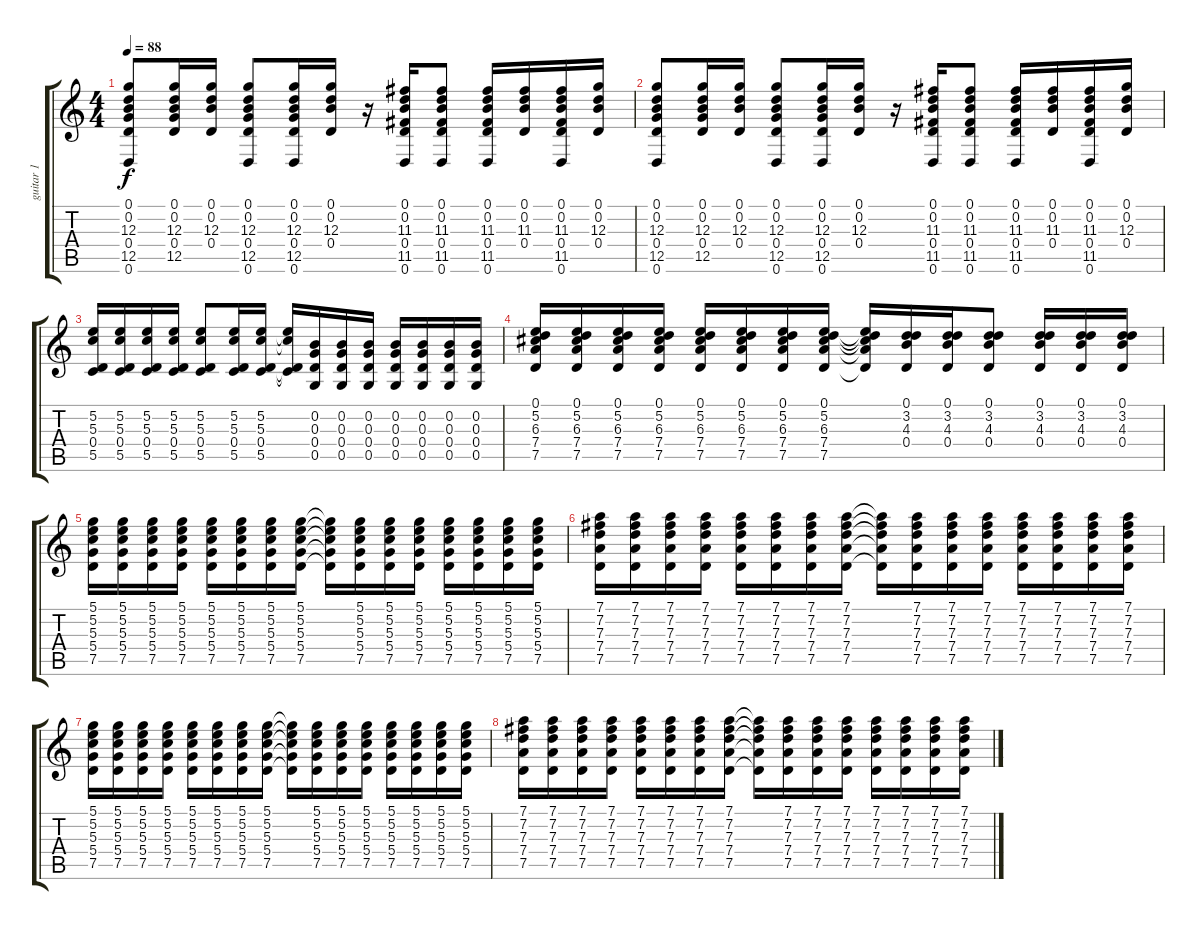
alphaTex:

\track ("guitar 1" "guitar 1") {instrument acousticguitarsteel}
\staff {score tabs}
\tuning (D4 B3 G3 D3 G2 D2) {hide}
\ts (4 4)
\tempo 88
\clef g2
\ks c
(0.1 0.2 12.3 0.4 12.5 0.6).8{dy f} (0.1 0.2 12.3 0.4 12.5).16 (0.1 0.2 12.3 0.4).16 (0.1 0.2 12.3 0.4 12.5 0.6).8 (0.1 0.2 12.3 0.4 12.5 0.6).16 (0.1 0.2 12.3 0.4).16 r.16 (0.1 0.2 11.3 0.4 11.5 0.6).16 (0.1 0.2 11.3 0.4 11.5 0.6).8 (0.1 0.2 11.3 0.4 11.5 0.6).16 (0.1 0.2 11.3 0.4).16 (0.1 0.2 11.3 0.4 11.5 0.6).16 (0.1 0.2 12.3 0.4).16 |
(0.1 0.2 12.3 0.4 12.5 0.6).8 (0.1 0.2 12.3 0.4 12.5).16 (0.1 0.2 12.3 0.4).16 (0.1 0.2 12.3 0.4 12.5 0.6).8 (0.1 0.2 12.3 0.4 12.5 0.6).16 (0.1 0.2 12.3 0.4).16 r.16 (0.1 0.2 11.3 0.4 11.5 0.6).16 (0.1 0.2 11.3 0.4 11.5 0.6).8 (0.1 0.2 11.3 0.4 11.5 0.6).16 (0.1 0.2 11.3 0.4).16 (0.1 0.2 11.3 0.4 11.5 0.6).16 (0.1 0.2 12.3 0.4).16 |
(5.2 5.3 0.4 5.5).16 (5.2 5.3 0.4 5.5).16 (5.2 5.3 0.4 5.5).16 (5.2 5.3 0.4 5.5).16 (5.2 5.3 0.4 5.5).8 (5.2 5.3 0.4 5.5).16 (5.2 5.3 0.4 5.5).16 (5.2{t} 5.3{t} 0.4{t} 5.5{t}).16 (0.2 0.3 0.4 0.5).16 (0.2 0.3 0.4 0.5).16 (0.2 0.3 0.4 0.5).16 (0.2 0.3 0.4 0.5).16 (0.2 0.3 0.4 0.5).16 (0.2 0.3 0.4 0.5).16 (0.2 0.3 0.4 0.5).16 |
(0.1 5.2 6.3 7.4 7.5).16 (0.1 5.2 6.3 7.4 7.5).16 (0.1 5.2 6.3 7.4 7.5).16 (0.1 5.2 6.3 7.4 7.5).16 (0.1 5.2 6.3 7.4 7.5).16 (0.1 5.2 6.3 7.4 7.5).16 (0.1 5.2 6.3 7.4 7.5).16 (0.1 5.2 6.3 7.4 7.5).16 (0.1{t} 5.2{t} 6.3{t} 7.4{t} 7.5{t}).16 (0.1 3.2 4.3 0.4).16 (0.1 3.2 4.3 0.4).16 (0.1 3.2 4.3 0.4).8 (0.1 3.2 4.3 0.4).16 (0.1 3.2 4.3 0.4).16 (0.1 3.2 4.3 0.4).16 |
(5.1 5.2 5.3 5.4 7.5).16 (5.1 5.2 5.3 5.4 7.5).16 (5.1 5.2 5.3 5.4 7.5).16 (5.1 5.2 5.3 5.4 7.5).16 (5.1 5.2 5.3 5.4 7.5).16 (5.1 5.2 5.3 5.4 7.5).16 (5.1 5.2 5.3 5.4 7.5).16 (5.1 5.2 5.3 5.4 7.5).16 (5.1{t} 5.2{t} 5.3{t} 5.4{t} 7.5{t}).16 (5.1 5.2 5.3 5.4 7.5).16 (5.1 5.2 5.3 5.4 7.5).16 (5.1 5.2 5.3 5.4 7.5).16 (5.1 5.2 5.3 5.4 7.5).16 (5.1 5.2 5.3 5.4 7.5).16 (5.1 5.2 5.3 5.4 7.5).16 (5.1 5.2 5.3 5.4 7.5).16 |
(7.1 7.2 7.3 7.4 7.5).16 (7.1 7.2 7.3 7.4 7.5).16 (7.1 7.2 7.3 7.4 7.5).16 (7.1 7.2 7.3 7.4 7.5).16 (7.1 7.2 7.3 7.4 7.5).16 (7.1 7.2 7.3 7.4 7.5).16 (7.1 7.2 7.3 7.4 7.5).16 (7.1 7.2 7.3 7.4 7.5).16 (7.1{t} 7.2{t} 7.3{t} 7.4{t} 7.5{t}).16 (7.1 7.2 7.3 7.4 7.5).16 (7.1 7.2 7.3 7.4 7.5).16 (7.1 7.2 7.3 7.4 7.5).16 (7.1 7.2 7.3 7.4 7.5).16 (7.1 7.2 7.3 7.4 7.5).16 (7.1 7.2 7.3 7.4 7.5).16 (7.1 7.2 7.3 7.4 7.5).16 |
(5.1 5.2 5.3 5.4 7.5).16 (5.1 5.2 5.3 5.4 7.5).16 (5.1 5.2 5.3 5.4 7.5).16 (5.1 5.2 5.3 5.4 7.5).16 (5.1 5.2 5.3 5.4 7.5).16 (5.1 5.2 5.3 5.4 7.5).16 (5.1 5.2 5.3 5.4 7.5).16 (5.1 5.2 5.3 5.4 7.5).16 (5.1{t} 5.2{t} 5.3{t} 5.4{t} 7.5{t}).16 (5.1 5.2 5.3 5.4 7.5).16 (5.1 5.2 5.3 5.4 7.5).16 (5.1 5.2 5.3 5.4 7.5).16 (5.1 5.2 5.3 5.4 7.5).16 (5.1 5.2 5.3 5.4 7.5).16 (5.1 5.2 5.3 5.4 7.5).16 (5.1 5.2 5.3 5.4 7.5).16 |
(7.1 7.2 7.3 7.4 7.5).16 (7.1 7.2 7.3 7.4 7.5).16 (7.1 7.2 7.3 7.4 7.5).16 (7.1 7.2 7.3 7.4 7.5).16 (7.1 7.2 7.3 7.4 7.5).16 (7.1 7.2 7.3 7.4 7.5).16 (7.1 7.2 7.3 7.4 7.5).16 (7.1 7.2 7.3 7.4 7.5).16 (7.1{t} 7.2{t} 7.3{t} 7.4{t} 7.5{t}).16 (7.1 7.2 7.3 7.4 7.5).16 (7.1 7.2 7.3 7.4 7.5).16 (7.1 7.2 7.3 7.4 7.5).16 (7.1 7.2 7.3 7.4 7.5).16 (7.1 7.2 7.3 7.4 7.5).16 (7.1 7.2 7.3 7.4 7.5).16 (7.1 7.2 7.3 7.4 7.5).16
